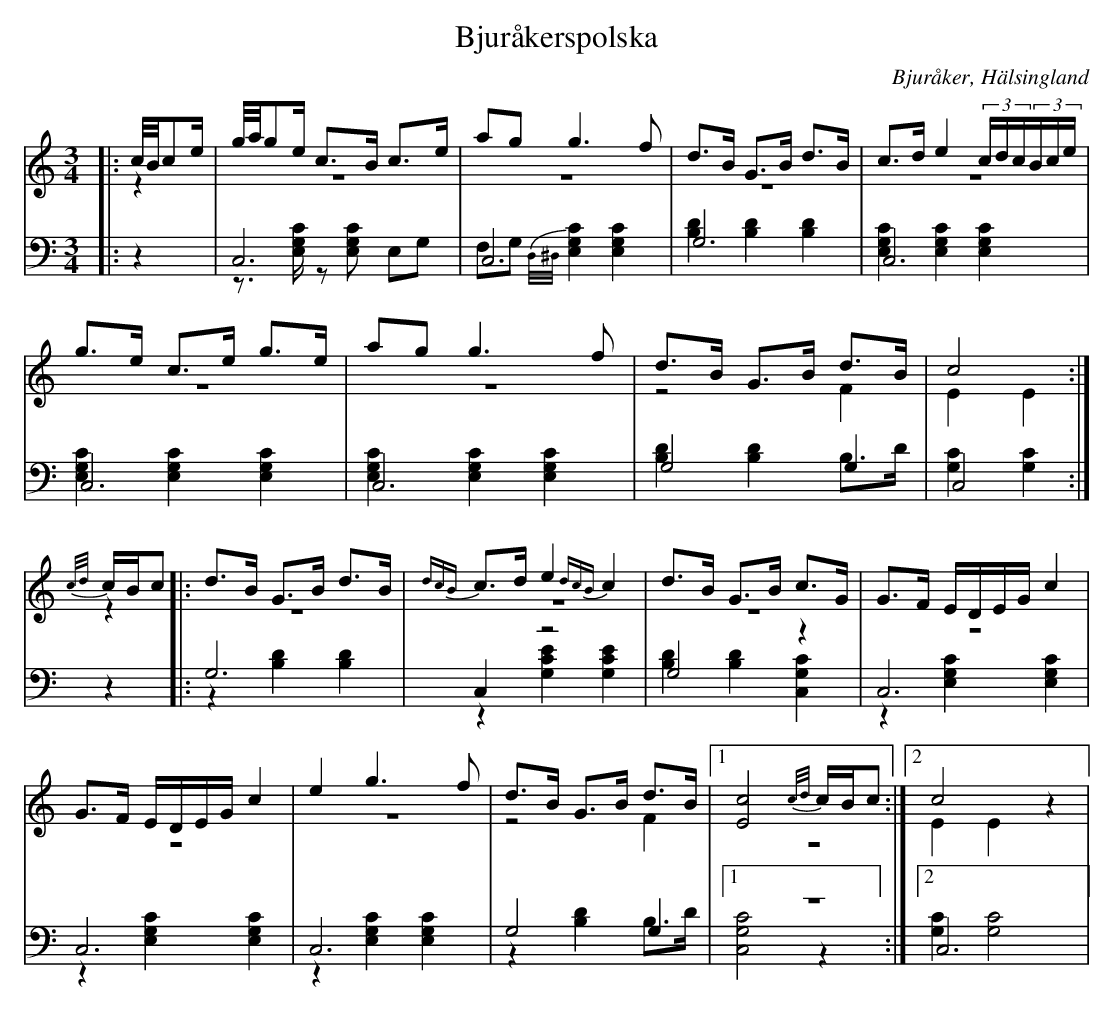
X:1
T: Bjuråkerspolska
O: Bjuråker, Hälsingland
M: 3/4
L: 1/8
K: C
V:1
V:2 merge
V:3
V:4 merge
V:1
|:c//B//ce/|g//a//ge/ c>B c>e|ag g3 f|d>B G>B d>B|c>d e2 (3c/d/c/(3B/c/e/|
g>e c>e g>e|ag g3 f|d>B G>B d>B|c4:|
{c/d/}c/B/c |:d>B G>B d>B|{dcB}c>d e2 {dcB}c2|d>B G>B c>G|G>F E/D/E/G/ c2|
G>F E/D/E/G/ c2|e2 g3 f|d>B G>B d>B|1 [E4c4] {c/d/}c/B/c:|2 c4 z2|
V:2
|:z2|z6|z6|z6|z6|
z6|z6|z4 F2|E2 E2:|
z2|:z6|z6|z6|z6|
 z6|z6|z4 F2|1 z6:|2 E2 E2 z2|
V:3 clef=bass
|:z2|C,6|C,6|G,6|C,6|
C,6|C,6|G,4 G,2|C,4:|
z2|:G,6|C,2 z4|G,4 z2|C,6|
 C,6|C,6|G,4 G,2|1 z6:|2 C,6|
V:4 clef=bass
|:z2|z>[E,G,C] z[E,G,C] E,G,|F,G, {D,/^D,/}[E,2G,2C2] [E,2G,2C2]|[B,2D2] [B,2D2] [B,2D2]|[E,2G,2C2] [E,2G,2C2] [E,2G,2C2]|
[E,2G,2C2] [E,2G,2C2] [E,2G,2C2]|[E,2G,2C2] [E,2G,2C2] [E,2G,2C2]|[B,2D2] [B,2D2] B,>D|[G,2C2][G,2C2]:|
z2|:z2 [B,2D2] [B,2D2]|z2 [G,2C2E2] [G,2C2E2]|[B,2D2][B,2D2] [C,2G,2C2]|z2 [E,2G,2C2] [E,2G,2C2]|
z2 [E,2G,2C2] [E,2G,2C2]|z2 [E,2G,2C2] [E,2G,2C2]|z2 [B,2D2] B,>D|1 [C,4G,4C4] z2:|2 [G,2C2] [G,4C4]|
